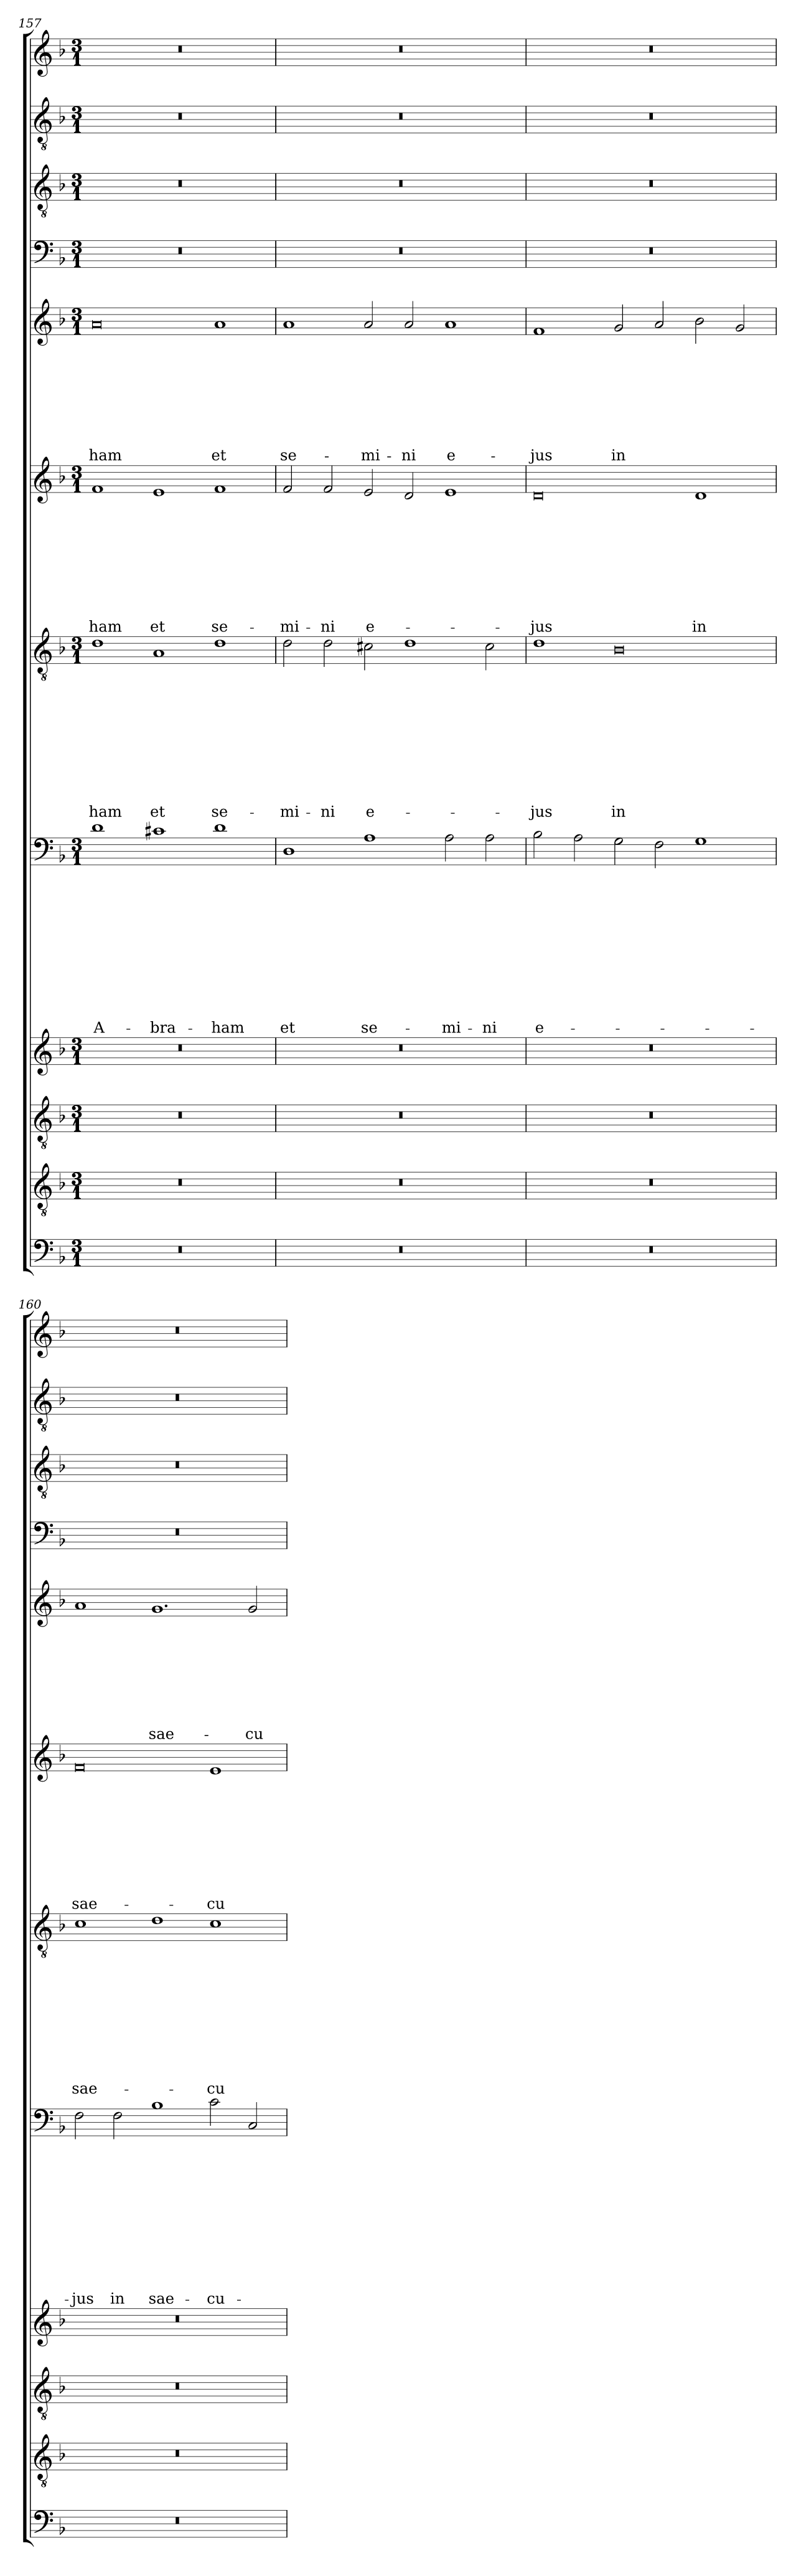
**kern	**kern	**kern	**kern	**kern	**text	**text	**text	**text	**text	**text	**text	**text	**text	**text	**text	**kern	**text	**text	**text	**text	**text	**text	**text	**text	**text	**text	**kern	**text	**text	**text	**text	**text	**text	**text	**text	**text	**kern	**text	**text	**text	**text	**text	**text	**text	**text	**kern	**kern	**kern	**kern
*part12	*part11	*part10	*part9	*part8	*part8	*part8	*part8	*part8	*part8	*part8	*part8	*part8	*part8	*part8	*part8	*part7	*part7	*part7	*part7	*part7	*part7	*part7	*part7	*part7	*part7	*part7	*part6	*part6	*part6	*part6	*part6	*part6	*part6	*part6	*part6	*part6	*part5	*part5	*part5	*part5	*part5	*part5	*part5	*part5	*part5	*part4	*part3	*part2	*part1
*staff12	*staff11	*staff10	*staff9	*staff8	*staff8	*staff8	*staff8	*staff8	*staff8	*staff8	*staff8	*staff8	*staff8	*staff8	*staff8	*staff7	*staff7	*staff7	*staff7	*staff7	*staff7	*staff7	*staff7	*staff7	*staff7	*staff7	*staff6	*staff6	*staff6	*staff6	*staff6	*staff6	*staff6	*staff6	*staff6	*staff6	*staff5	*staff5	*staff5	*staff5	*staff5	*staff5	*staff5	*staff5	*staff5	*staff4	*staff3	*staff2	*staff1
*clefF4	*clefGv2	*clefGv2	*clefG2	*clefF4	*	*	*	*	*	*	*	*	*	*	*	*clefGv2	*	*	*	*	*	*	*	*	*	*	*clefG2	*	*	*	*	*	*	*	*	*	*clefG2	*	*	*	*	*	*	*	*	*clefF4	*clefGv2	*clefGv2	*clefG2
*k[b-]	*k[b-]	*k[b-]	*k[b-]	*k[b-]	*	*	*	*	*	*	*	*	*	*	*	*k[b-]	*	*	*	*	*	*	*	*	*	*	*k[b-]	*	*	*	*	*	*	*	*	*	*k[b-]	*	*	*	*	*	*	*	*	*k[b-]	*k[b-]	*k[b-]	*k[b-]
*F:	*F:	*F:	*F:	*F:	*	*	*	*	*	*	*	*	*	*	*	*F:	*	*	*	*	*	*	*	*	*	*	*F:	*	*	*	*	*	*	*	*	*	*F:	*	*	*	*	*	*	*	*	*F:	*F:	*F:	*F:
*M3/1	*M3/1	*M3/1	*M3/1	*M3/1	*	*	*	*	*	*	*	*	*	*	*	*M3/1	*	*	*	*	*	*	*	*	*	*	*M3/1	*	*	*	*	*	*	*	*	*	*M3/1	*	*	*	*	*	*	*	*	*M3/1	*M3/1	*M3/1	*M3/1
=157	=157	=157	=157	=157	=157	=157	=157	=157	=157	=157	=157	=157	=157	=157	=157	=157	=157	=157	=157	=157	=157	=157	=157	=157	=157	=157	=157	=157	=157	=157	=157	=157	=157	=157	=157	=157	=157	=157	=157	=157	=157	=157	=157	=157	=157	=157	=157	=157	=157
!	!	!	!	!	!	!	!	!	!	!	!	!	!	!	!LO:LY:b	!	!	!	!	!	!	!	!	!	!	!LO:LY:b	!	!	!	!	!	!	!	!	!	!LO:LY:b	!	!	!	!	!	!	!	!	!LO:LY:b	!	!	!	!
0.r	0.r	0.r	0.r	1d	.	.	.	.	.	.	.	.	.	.	A-	1d	.	.	.	.	.	.	.	.	.	-ham	1f	.	.	.	.	.	.	.	.	-ham	0a	.	.	.	.	.	.	.	-ham	0.r	0.r	0.r	0.r
!	!	!	!	!	!	!	!	!	!	!	!	!	!	!	!LO:LY:b	!	!	!	!	!	!	!	!	!	!	!LO:LY:b	!	!	!	!	!	!	!	!	!	!LO:LY:b	!	!	!	!	!	!	!	!	!	!	!	!	!
.	.	.	.	1c#X	.	.	.	.	.	.	.	.	.	.	-bra-	1A	.	.	.	.	.	.	.	.	.	et	1e	.	.	.	.	.	.	.	.	et	.	.	.	.	.	.	.	.	.	.	.	.	.
!	!	!	!	!	!	!	!	!	!	!	!	!	!	!	!LO:LY:b	!	!	!	!	!	!	!	!	!	!	!LO:LY:b	!	!	!	!	!	!	!	!	!	!LO:LY:b	!	!	!	!	!	!	!	!	!LO:LY:b	!	!	!	!
.	.	.	.	1d	.	.	.	.	.	.	.	.	.	.	-ham	1d	.	.	.	.	.	.	.	.	.	se-	1f	.	.	.	.	.	.	.	.	se-	1a	.	.	.	.	.	.	.	et	.	.	.	.
=158	=158	=158	=158	=158	=158	=158	=158	=158	=158	=158	=158	=158	=158	=158	=158	=158	=158	=158	=158	=158	=158	=158	=158	=158	=158	=158	=158	=158	=158	=158	=158	=158	=158	=158	=158	=158	=158	=158	=158	=158	=158	=158	=158	=158	=158	=158	=158	=158	=158
!	!	!	!	!	!	!	!	!	!	!	!	!	!	!	!LO:LY:b	!	!	!	!	!	!	!	!	!	!	!LO:LY:b	!	!	!	!	!	!	!	!	!	!LO:LY:b	!	!	!	!	!	!	!	!	!LO:LY:b	!	!	!	!
0.r	0.r	0.r	0.r	1D	.	.	.	.	.	.	.	.	.	.	et	2d\	.	.	.	.	.	.	.	.	.	-mi-	2f/	.	.	.	.	.	.	.	.	-mi-	1a	.	.	.	.	.	.	.	se-	0.r	0.r	0.r	0.r
!	!	!	!	!	!	!	!	!	!	!	!	!	!	!	!	!	!	!	!	!	!	!	!	!	!	!LO:LY:b	!	!	!	!	!	!	!	!	!	!LO:LY:b	!	!	!	!	!	!	!	!	!	!	!	!	!
.	.	.	.	.	.	.	.	.	.	.	.	.	.	.	.	2d\	.	.	.	.	.	.	.	.	.	-ni	2f/	.	.	.	.	.	.	.	.	-ni	.	.	.	.	.	.	.	.	.	.	.	.	.
!	!	!	!	!	!	!	!	!	!	!	!	!	!	!	!LO:LY:b	!	!	!	!	!	!	!	!	!	!	!LO:LY:b	!	!	!	!	!	!	!	!	!	!LO:LY:b	!	!	!	!	!	!	!	!	!LO:LY:b	!	!	!	!
.	.	.	.	1A	.	.	.	.	.	.	.	.	.	.	se-	2c#X\	.	.	.	.	.	.	.	.	.	e-	2e/	.	.	.	.	.	.	.	.	e-	2a/	.	.	.	.	.	.	.	-mi-	.	.	.	.
!	!	!	!	!	!	!	!	!	!	!	!	!	!	!	!	!	!	!	!	!	!	!	!	!	!	!	!	!	!	!	!	!	!	!	!	!	!	!	!	!	!	!	!	!	!LO:LY:b	!	!	!	!
.	.	.	.	.	.	.	.	.	.	.	.	.	.	.	.	1d	.	.	.	.	.	.	.	.	.	.	2d/	.	.	.	.	.	.	.	.	.	2a/	.	.	.	.	.	.	.	-ni	.	.	.	.
!	!	!	!	!	!	!	!	!	!	!	!	!	!	!	!LO:LY:b	!	!	!	!	!	!	!	!	!	!	!	!	!	!	!	!	!	!	!	!	!	!	!	!	!	!	!	!	!	!LO:LY:b	!	!	!	!
.	.	.	.	2A\	.	.	.	.	.	.	.	.	.	.	-mi-	.	.	.	.	.	.	.	.	.	.	.	1e	.	.	.	.	.	.	.	.	.	1a	.	.	.	.	.	.	.	e-	.	.	.	.
!	!	!	!	!	!	!	!	!	!	!	!	!	!	!	!LO:LY:b	!	!	!	!	!	!	!	!	!	!	!	!	!	!	!	!	!	!	!	!	!	!	!	!	!	!	!	!	!	!	!	!	!	!
.	.	.	.	2A\	.	.	.	.	.	.	.	.	.	.	-ni	2c#\	.	.	.	.	.	.	.	.	.	.	.	.	.	.	.	.	.	.	.	.	.	.	.	.	.	.	.	.	.	.	.	.	.
=159	=159	=159	=159	=159	=159	=159	=159	=159	=159	=159	=159	=159	=159	=159	=159	=159	=159	=159	=159	=159	=159	=159	=159	=159	=159	=159	=159	=159	=159	=159	=159	=159	=159	=159	=159	=159	=159	=159	=159	=159	=159	=159	=159	=159	=159	=159	=159	=159	=159
!	!	!	!	!	!	!	!	!	!	!	!	!	!	!	!LO:LY:b	!	!	!	!	!	!	!	!	!	!	!LO:LY:b	!	!	!	!	!	!	!	!	!	!LO:LY:b	!	!	!	!	!	!	!	!	!LO:LY:b	!	!	!	!
0.r	0.r	0.r	0.r	2B-\	.	.	.	.	.	.	.	.	.	.	e-	1d	.	.	.	.	.	.	.	.	.	-jus	0d	.	.	.	.	.	.	.	.	-jus	1f	.	.	.	.	.	.	.	-jus	0.r	0.r	0.r	0.r
.	.	.	.	2A\	.	.	.	.	.	.	.	.	.	.	.	.	.	.	.	.	.	.	.	.	.	.	.	.	.	.	.	.	.	.	.	.	.	.	.	.	.	.	.	.	.	.	.	.	.
!	!	!	!	!	!	!	!	!	!	!	!	!	!	!	!	!	!	!	!	!	!	!	!	!	!	!LO:LY:b	!	!	!	!	!	!	!	!	!	!	!	!	!	!	!	!	!	!	!LO:LY:b	!	!	!	!
.	.	.	.	2G\	.	.	.	.	.	.	.	.	.	.	.	0B-	.	.	.	.	.	.	.	.	.	in	.	.	.	.	.	.	.	.	.	.	2g/	.	.	.	.	.	.	.	in	.	.	.	.
.	.	.	.	2F\	.	.	.	.	.	.	.	.	.	.	.	.	.	.	.	.	.	.	.	.	.	.	.	.	.	.	.	.	.	.	.	.	2a/	.	.	.	.	.	.	.	.	.	.	.	.
!	!	!	!	!	!	!	!	!	!	!	!	!	!	!	!	!	!	!	!	!	!	!	!	!	!	!	!	!	!	!	!	!	!	!	!	!LO:LY:b	!	!	!	!	!	!	!	!	!	!	!	!	!
.	.	.	.	1G	.	.	.	.	.	.	.	.	.	.	.	.	.	.	.	.	.	.	.	.	.	.	1d	.	.	.	.	.	.	.	.	in	2b-\	.	.	.	.	.	.	.	.	.	.	.	.
.	.	.	.	.	.	.	.	.	.	.	.	.	.	.	.	.	.	.	.	.	.	.	.	.	.	.	.	.	.	.	.	.	.	.	.	.	2g/	.	.	.	.	.	.	.	.	.	.	.	.
=160	=160	=160	=160	=160	=160	=160	=160	=160	=160	=160	=160	=160	=160	=160	=160	=160	=160	=160	=160	=160	=160	=160	=160	=160	=160	=160	=160	=160	=160	=160	=160	=160	=160	=160	=160	=160	=160	=160	=160	=160	=160	=160	=160	=160	=160	=160	=160	=160	=160
!	!	!	!	!	!	!	!	!	!	!	!	!	!	!	!LO:LY:b	!	!	!	!	!	!	!	!	!	!	!LO:LY:b	!	!	!	!	!	!	!	!	!	!LO:LY:b	!	!	!	!	!	!	!	!	!	!	!	!	!
0.r	0.r	0.r	0.r	2F\	.	.	.	.	.	.	.	.	.	.	-jus	1c	.	.	.	.	.	.	.	.	.	sae-	0f	.	.	.	.	.	.	.	.	sae-	1a	.	.	.	.	.	.	.	.	0.r	0.r	0.r	0.r
!	!	!	!	!	!	!	!	!	!	!	!	!	!	!	!LO:LY:b	!	!	!	!	!	!	!	!	!	!	!	!	!	!	!	!	!	!	!	!	!	!	!	!	!	!	!	!	!	!	!	!	!	!
.	.	.	.	2F\	.	.	.	.	.	.	.	.	.	.	in	.	.	.	.	.	.	.	.	.	.	.	.	.	.	.	.	.	.	.	.	.	.	.	.	.	.	.	.	.	.	.	.	.	.
!	!	!	!	!	!	!	!	!	!	!	!	!	!	!	!LO:LY:b	!	!	!	!	!	!	!	!	!	!	!	!	!	!	!	!	!	!	!	!	!	!	!	!	!	!	!	!	!	!LO:LY:b	!	!	!	!
.	.	.	.	1B-	.	.	.	.	.	.	.	.	.	.	sae-	1d	.	.	.	.	.	.	.	.	.	.	.	.	.	.	.	.	.	.	.	.	1.g	.	.	.	.	.	.	.	sae-	.	.	.	.
!	!	!	!	!	!	!	!	!	!	!	!	!	!	!	!LO:LY:b	!	!	!	!	!	!	!	!	!	!	!LO:LY:b	!	!	!	!	!	!	!	!	!	!LO:LY:b	!	!	!	!	!	!	!	!	!	!	!	!	!
.	.	.	.	2c\	.	.	.	.	.	.	.	.	.	.	-cu-	1c	.	.	.	.	.	.	.	.	.	-cu-	1e	.	.	.	.	.	.	.	.	-cu-	.	.	.	.	.	.	.	.	.	.	.	.	.
!	!	!	!	!	!	!	!	!	!	!	!	!	!	!	!	!	!	!	!	!	!	!	!	!	!	!	!	!	!	!	!	!	!	!	!	!	!	!	!	!	!	!	!	!	!LO:LY:b	!	!	!	!
.	.	.	.	2C/	.	.	.	.	.	.	.	.	.	.	.	.	.	.	.	.	.	.	.	.	.	.	.	.	.	.	.	.	.	.	.	.	2g/	.	.	.	.	.	.	.	-cu-	.	.	.	.
=	=	=	=	=	=	=	=	=	=	=	=	=	=	=	=	=	=	=	=	=	=	=	=	=	=	=	=	=	=	=	=	=	=	=	=	=	=	=	=	=	=	=	=	=	=	=	=	=	=
*-	*-	*-	*-	*-	*-	*-	*-	*-	*-	*-	*-	*-	*-	*-	*-	*-	*-	*-	*-	*-	*-	*-	*-	*-	*-	*-	*-	*-	*-	*-	*-	*-	*-	*-	*-	*-	*-	*-	*-	*-	*-	*-	*-	*-	*-	*-	*-	*-	*-
